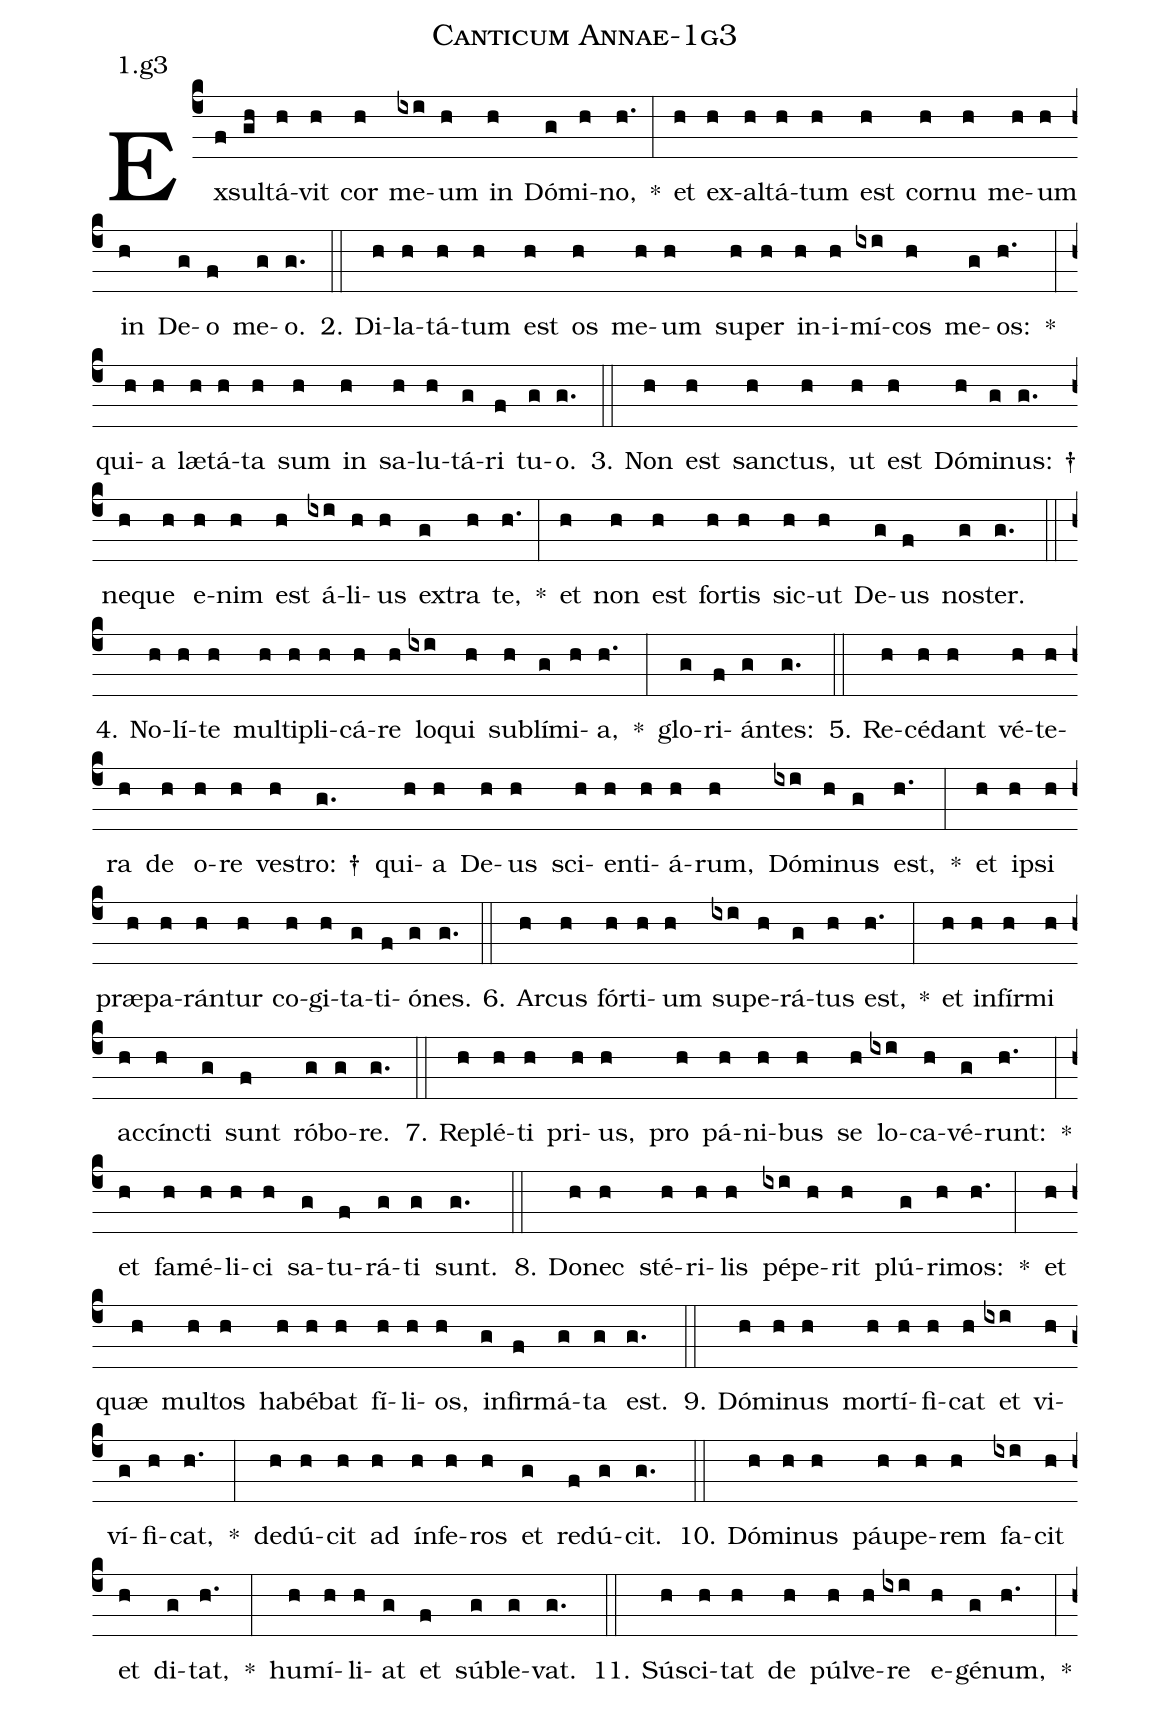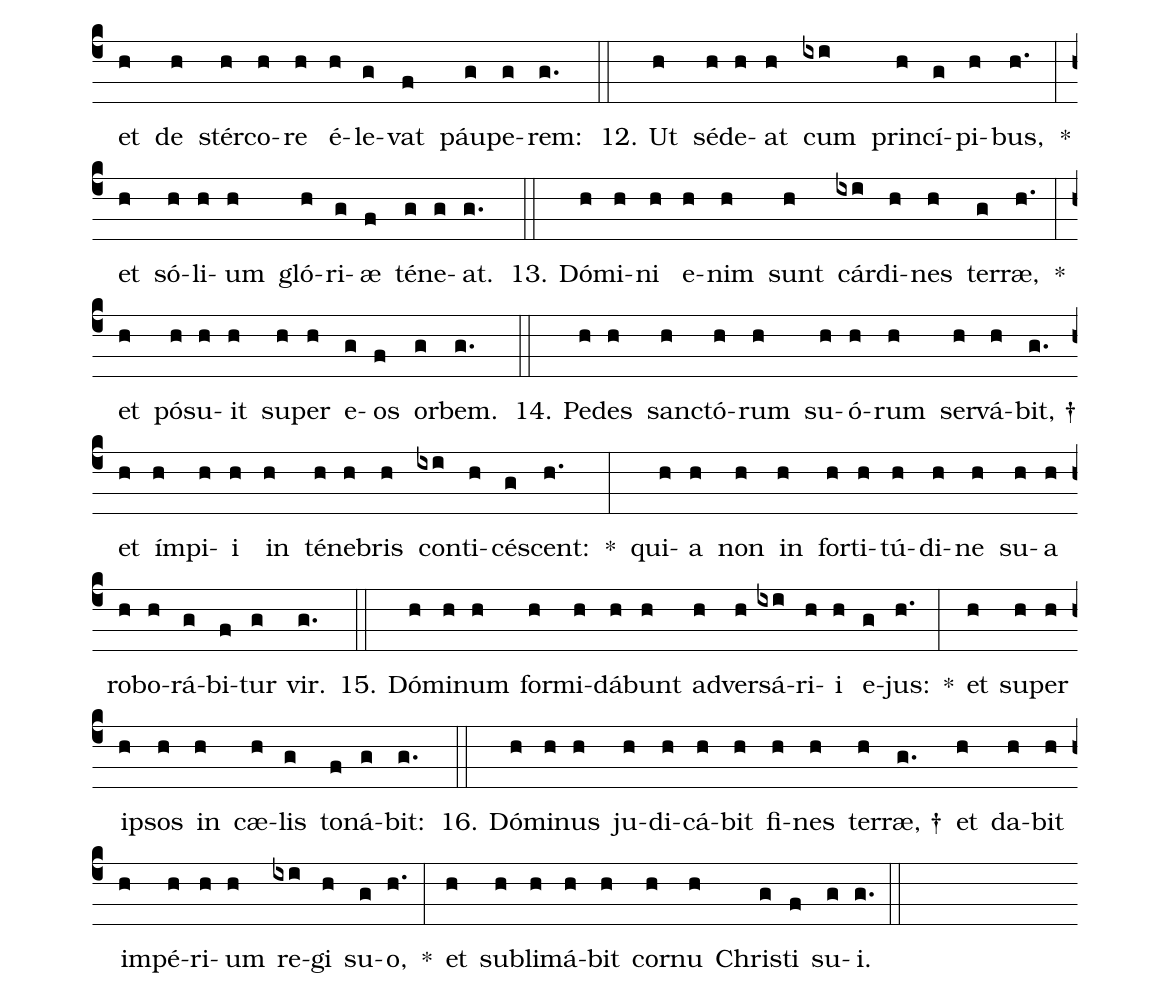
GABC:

name: Canticum Annae-1g3;
annotation: 1.g3;
%%
(c4)Ex(f)sul(gh)tá(h)vit(h) cor(h) me(ixi)um(h) in(h) Dó(g)mi(h)no,(h.) *(:) et(h) ex(h)al(h)tá(h)tum(h) est(h) cor(h)nu(h) me(h)um(h) in(h) De(g)o(f) me(g)o.(g.) (::)
2. Di(h)la(h)tá(h)tum(h) est(h) os(h) me(h)um(h) su(h)per(h) in(h)i(h)mí(ixi)cos(h) me(g)os:(h.) *(:) qui(h)a(h) læ(h)tá(h)ta(h) sum(h) in(h) sa(h)lu(h)tá(g)ri(f) tu(g)o.(g.) (::)
3. Non(h) est(h) sanc(h)tus,(h) ut(h) est(h) Dó(h)mi(g)nus: †(g.) ne(h)que(h) e(h)nim(h) est(h) á(ixi)li(h)us(h) ex(g)tra(h) te,(h.) *(:) et(h) non(h) est(h) for(h)tis(h) sic(h)ut(h) De(g)us(f) nos(g)ter.(g.) (::)
4. No(h)lí(h)te(h) mul(h)ti(h)pli(h)cá(h)re(h) lo(ixi)qui(h) sub(h)lí(g)mi(h)a,(h.) *(:) glo(g)ri(f)án(g)tes:(g.) (::)
5. Re(h)cé(h)dant(h) vé(h)te(h)ra(h) de(h) o(h)re(h) ves(h)tro: †(g.) qui(h)a(h) De(h)us(h) sci(h)en(h)ti(h)á(h)rum,(h) Dó(ixi)mi(h)nus(g) est,(h.) *(:) et(h) ip(h)si(h) præ(h)pa(h)rán(h)tur(h) co(h)gi(h)ta(g)ti(f)ó(g)nes.(g.) (::)
6. Ar(h)cus(h) fór(h)ti(h)um(h) su(ixi)pe(h)rá(g)tus(h) est,(h.) *(:) et(h) in(h)fír(h)mi(h) ac(h)cínc(h)ti(g) sunt(f) ró(g)bo(g)re.(g.) (::)
7. Re(h)plé(h)ti(h) pri(h)us,(h) pro(h) pá(h)ni(h)bus(h) se(h) lo(ixi)ca(h)vé(g)runt:(h.) *(:) et(h) fa(h)mé(h)li(h)ci(h) sa(g)tu(f)rá(g)ti(g) sunt.(g.) (::)
8. Do(h)nec(h) sté(h)ri(h)lis(h) pé(ixi)pe(h)rit(h) plú(g)ri(h)mos:(h.) *(:) et(h) quæ(h) mul(h)tos(h) ha(h)bé(h)bat(h) fí(h)li(h)os,(h) in(g)fir(f)má(g)ta(g) est.(g.) (::)
9. Dó(h)mi(h)nus(h) mor(h)tí(h)fi(h)cat(h) et(ixi) vi(h)ví(g)fi(h)cat,(h.) *(:) de(h)dú(h)cit(h) ad(h) ín(h)fe(h)ros(h) et(g) re(f)dú(g)cit.(g.) (::)
10. Dó(h)mi(h)nus(h) páu(h)pe(h)rem(h) fa(ixi)cit(h) et(h) di(g)tat,(h.) *(:) hu(h)mí(h)li(h)at(g) et(f) súb(g)le(g)vat.(g.) (::)
11. Sú(h)sci(h)tat(h) de(h) púl(h)ve(h)re(ixi) e(h)gé(g)num,(h.) *(:) et(h) de(h) stér(h)co(h)re(h) é(h)le(g)vat(f) páu(g)pe(g)rem:(g.) (::)
12. Ut(h) sé(h)de(h)at(h) cum(ixi) prin(h)cí(g)pi(h)bus,(h.) *(:) et(h) só(h)li(h)um(h) gló(h)ri(g)æ(f) té(g)ne(g)at.(g.) (::)
13. Dó(h)mi(h)ni(h) e(h)nim(h) sunt(h) cár(ixi)di(h)nes(h) ter(g)ræ,(h.) *(:) et(h) pó(h)su(h)it(h) su(h)per(h) e(g)os(f) or(g)bem.(g.) (::)
14. Pe(h)des(h) sanc(h)tó(h)rum(h) su(h)ó(h)rum(h) ser(h)vá(h)bit, †(g.) et(h) ím(h)pi(h)i(h) in(h) té(h)ne(h)bris(h) con(ixi)ti(h)cé(g)scent:(h.) *(:) qui(h)a(h) non(h) in(h) for(h)ti(h)tú(h)di(h)ne(h) su(h)a(h) ro(h)bo(h)rá(g)bi(f)tur(g) vir.(g.) (::)
15. Dó(h)mi(h)num(h) for(h)mi(h)dá(h)bunt(h) ad(h)ver(h)sá(ixi)ri(h)i(h) e(g)jus:(h.) *(:) et(h) su(h)per(h) ip(h)sos(h) in(h) cæ(h)lis(g) to(f)ná(g)bit:(g.) (::)
16. Dó(h)mi(h)nus(h) ju(h)di(h)cá(h)bit(h) fi(h)nes(h) ter(h)ræ, †(g.) et(h) da(h)bit(h) im(h)pé(h)ri(h)um(h) re(ixi)gi(h) su(g)o,(h.) *(:) et(h) sub(h)li(h)má(h)bit(h) cor(h)nu(h) Chris(g)ti(f) su(g)i.(g.) (::)
